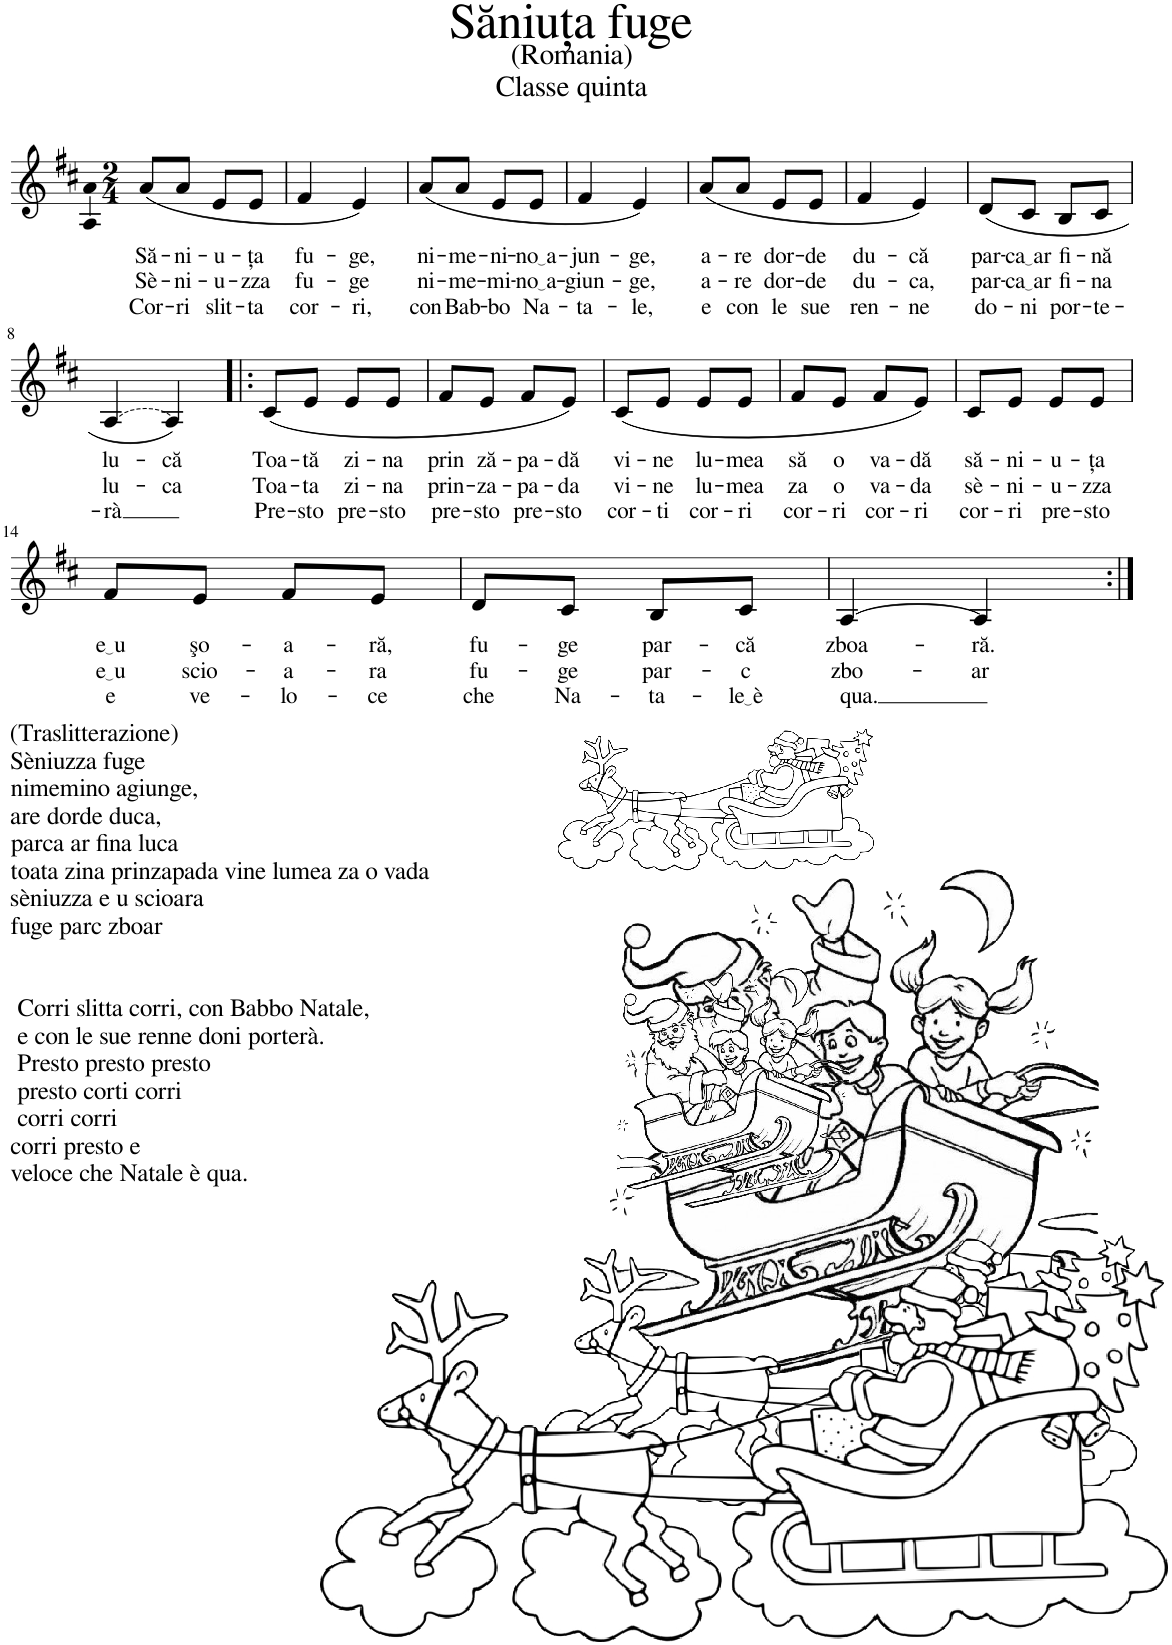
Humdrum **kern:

**kern	**text	**text	**text
*part1	*part1	*part1	*part1
*staff1	*staff1	*staff1	*staff1
*I"Piano	*	*	*
*I'Pno.	*	*	*
*clefG2	*	*	*
*k[f#c#]	*	*	*
*M2/4	*	*	*
=1	=1	=1	=1
!	!LO:LY:b	!LO:LY:b	!LO:LY:b
(8a/L	Să-	Sè-	Cor-
!	!LO:LY:b	!LO:LY:b	!LO:LY:b
8a/J	-ni-	-ni-	-ri
!	!LO:LY:b	!LO:LY:b	!LO:LY:b
8e/L	-u-	-u-	slit-
!	!LO:LY:b	!LO:LY:b	!LO:LY:b
8e/J	-ța	-zza	-ta
=2	=2	=2	=2
!	!LO:LY:b	!LO:LY:b	!LO:LY:b
4f#/	fu-	fu-	cor-
!	!LO:LY:b	!LO:LY:b	!LO:LY:b
4e/)	-ge,	-ge	-ri,
=3	=3	=3	=3
!	!LO:LY:b	!LO:LY:b	!LO:LY:b
(8a/L	ni-	ni-	con
!	!LO:LY:b	!LO:LY:b	!LO:LY:b
8a/J	-me-	-me-	Bab-
!	!LO:LY:b	!LO:LY:b	!LO:LY:b
8e/L	-ni-	-mi-	-bo
!	!LO:LY:b	!LO:LY:b	!LO:LY:b
8e/J	no a	no a	Na-
=4	=4	=4	=4
!	!LO:LY:b	!LO:LY:b	!LO:LY:b
4f#/	-jun-	-giun-	-ta-
!	!LO:LY:b	!LO:LY:b	!LO:LY:b
4e/)	-ge,	-ge,	-le,
=5	=5	=5	=5
!	!LO:LY:b	!LO:LY:b	!LO:LY:b
(8a/L	a-	a-	e
!	!LO:LY:b	!LO:LY:b	!LO:LY:b
8a/J	-re	-re	con
!	!LO:LY:b	!LO:LY:b	!LO:LY:b
8e/L	dor-	dor-	le
!	!LO:LY:b	!LO:LY:b	!LO:LY:b
8e/J	-de	-de	sue
=6	=6	=6	=6
!	!LO:LY:b	!LO:LY:b	!LO:LY:b
4f#/	du-	du-	ren-
!	!LO:LY:b	!LO:LY:b	!LO:LY:b
4e/)	-că	-ca,	-ne
=7	=7	=7	=7
!	!LO:LY:b	!LO:LY:b	!LO:LY:b
(8d/L	par-	par-	do-
!	!LO:LY:b	!LO:LY:b	!LO:LY:b
8c#/J	ca ar	ca ar	-ni
!	!LO:LY:b	!LO:LY:b	!LO:LY:b
8B/L	fi-	fi-	por-
!	!LO:LY:b	!LO:LY:b	!LO:LY:b
8c#/J	-nă	-na	-te-
!!LO:LB:g=z
=8	=8	=8	=8
!LO:T:dash	!LO:LY:b	!LO:LY:b	!LO:LY:b
[>4A/	lu-	lu-	-rà
!	!LO:LY:b	!LO:LY:b	!
4A/])	-că	-ca	.
=9!|:	=9!|:	=9!|:	=9!|:
!	!LO:LY:b	!LO:LY:b	!LO:LY:b
(8c#/L	Toa-	Toa-	Pre-
!	!LO:LY:b	!LO:LY:b	!LO:LY:b
8e/J	-tă	-ta	-sto
!	!LO:LY:b	!LO:LY:b	!LO:LY:b
8e/L	zi-	zi-	pre-
!	!LO:LY:b	!LO:LY:b	!LO:LY:b
8e/J	-na	-na	-sto
=10	=10	=10	=10
!	!LO:LY:b	!LO:LY:b	!LO:LY:b
8f#/L	prin	prin-	pre-
!	!LO:LY:b	!LO:LY:b	!LO:LY:b
8e/J	ză-	-za-	-sto
!	!LO:LY:b	!LO:LY:b	!LO:LY:b
8f#/L	-pa-	-pa-	pre-
!	!LO:LY:b	!LO:LY:b	!LO:LY:b
8e/J)	-dă	-da	-sto
=11	=11	=11	=11
!	!LO:LY:b	!LO:LY:b	!LO:LY:b
(8c#/L	vi-	vi-	cor-
!	!LO:LY:b	!LO:LY:b	!LO:LY:b
8e/J	-ne	-ne	-ti
!	!LO:LY:b	!LO:LY:b	!LO:LY:b
8e/L	lu-	lu-	cor-
!	!LO:LY:b	!LO:LY:b	!LO:LY:b
8e/J	-mea	-mea	-ri
=12	=12	=12	=12
!	!LO:LY:b	!LO:LY:b	!LO:LY:b
8f#/L	să	za	cor-
!	!LO:LY:b	!LO:LY:b	!LO:LY:b
8e/J	o	o	-ri
!	!LO:LY:b	!LO:LY:b	!LO:LY:b
8f#/L	va-	va-	cor-
!	!LO:LY:b	!LO:LY:b	!LO:LY:b
8e/J)	-dă	-da	-ri
=13	=13	=13	=13
!	!LO:LY:b	!LO:LY:b	!LO:LY:b
8c#/L	să-	sè-	cor-
!	!LO:LY:b	!LO:LY:b	!LO:LY:b
8e/J	-ni-	-ni-	-ri
!	!LO:LY:b	!LO:LY:b	!LO:LY:b
8e/L	-u-	-u-	pre-
!	!LO:LY:b	!LO:LY:b	!LO:LY:b
8e/J	-ța	-zza	-sto
!!LO:LB:g=z
=14	=14	=14	=14
!	!LO:LY:b	!LO:LY:b	!LO:LY:b
8f#/L	e u	e u	e
!	!LO:LY:b	!LO:LY:b	!LO:LY:b
8e/J	şo-	scio-	ve-
!	!LO:LY:b	!LO:LY:b	!LO:LY:b
8f#/L	-a-	-a-	-lo-
!	!LO:LY:b	!LO:LY:b	!LO:LY:b
8e/J	-ră,	-ra	-ce
=15	=15	=15	=15
!	!LO:LY:b	!LO:LY:b	!LO:LY:b
8d/L	fu-	fu-	che
!	!LO:LY:b	!LO:LY:b	!LO:LY:b
8c#/J	-ge	-ge	Na-
!	!LO:LY:b	!LO:LY:b	!LO:LY:b
8B/L	par-	par-	-ta-
!	!LO:LY:b	!LO:LY:b	!LO:LY:b
8c#/J	-că	-c	le è
=16	=16	=16	=16
!	!LO:LY:b	!LO:LY:b	!LO:LY:b
[>4A/	zboa-	zbo-	qua.
!	!LO:LY:b	!LO:LY:b	!
4A/]	-ră.	-ar	.
=:|!	=:|!	=:|!	=:|!
*-	*-	*-	*-
